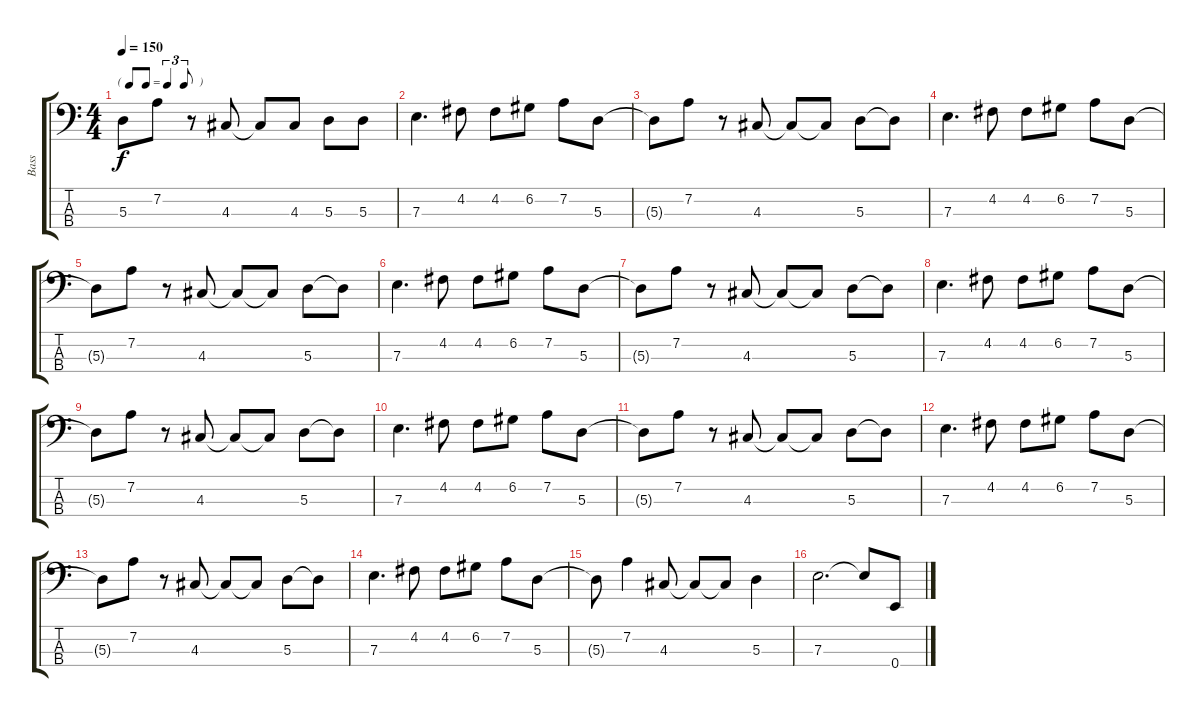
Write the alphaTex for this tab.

\track ("Bass" "Bass") {instrument electricbassfinger}
\staff {score tabs}
\tuning (G2 D2 A1 E1) {hide}
\ts (4 4)
\tf triplet8th
\tempo 150
\clef f4
\ks c
5.3{t}.8{dy f} 7.2.8 r.8 4.3.8 4.3{t}.8 4.3.8 5.3.8 5.3.8 |
7.3.4{d} 4.2.8 4.2.8 6.2.8 7.2.8 5.3.8 |
5.3{t}.8 7.2.8 r.8 4.3.8 4.3{t}.8 4.3{t}.8 5.3.8 5.3{t}.8 |
7.3.4{d} 4.2.8 4.2.8 6.2.8 7.2.8 5.3.8 |
5.3{t}.8 7.2.8 r.8 4.3.8 4.3{t}.8 4.3{t}.8 5.3.8 5.3{t}.8 |
7.3.4{d} 4.2.8 4.2.8 6.2.8 7.2.8 5.3.8 |
5.3{t}.8 7.2.8 r.8 4.3.8 4.3{t}.8 4.3{t}.8 5.3.8 5.3{t}.8 |
7.3.4{d} 4.2.8 4.2.8 6.2.8 7.2.8 5.3.8 |
5.3{t}.8 7.2.8 r.8 4.3.8 4.3{t}.8 4.3{t}.8 5.3.8 5.3{t}.8 |
7.3.4{d} 4.2.8 4.2.8 6.2.8 7.2.8 5.3.8 |
5.3{t}.8 7.2.8 r.8 4.3.8 4.3{t}.8 4.3{t}.8 5.3.8 5.3{t}.8 |
7.3.4{d} 4.2.8 4.2.8 6.2.8 7.2.8 5.3.8 |
5.3{t}.8 7.2.8 r.8 4.3.8 4.3{t}.8 4.3{t}.8 5.3.8 5.3{t}.8 |
7.3.4{d} 4.2.8 4.2.8 6.2.8 7.2.8 5.3.8 |
5.3{t}.8 7.2.4 4.3.8 4.3{t}.8 4.3{t}.8 5.3.4 |
7.3.2{d} 7.3{t}.8 0.4.8
